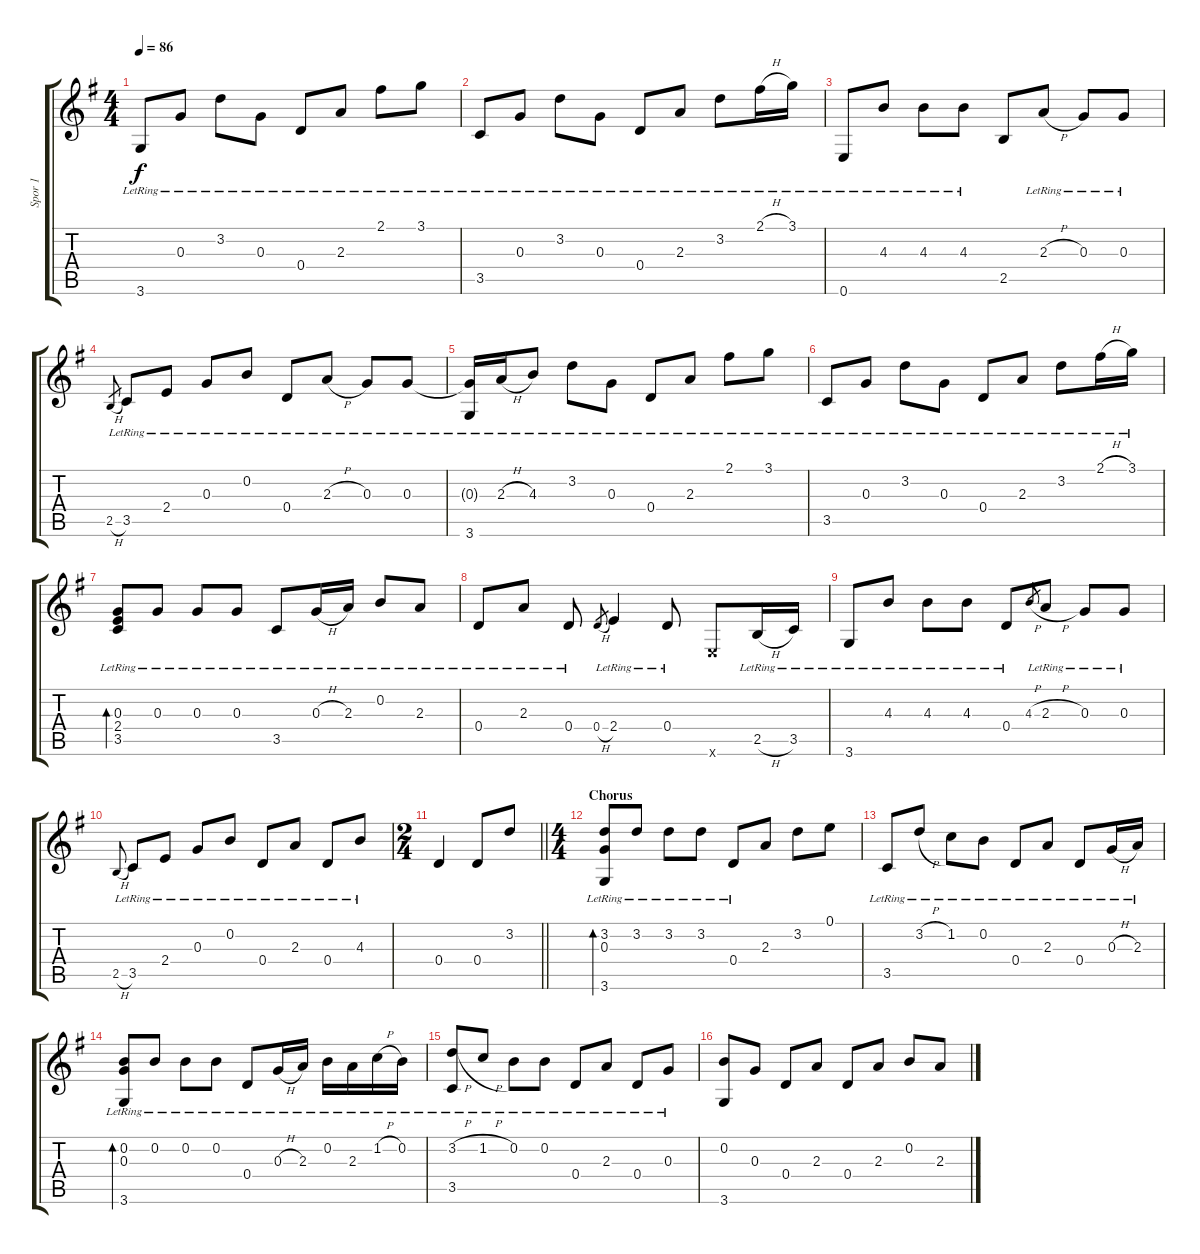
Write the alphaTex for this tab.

\track ("Spor 1" "Spor 1") {instrument acousticguitarsteel}
\staff {score tabs}
\tuning (E4 B3 G3 D3 A2 E2) {hide}
\ts (4 4)
\tempo 86
\clef g2
\ks g
3.6{lr}.8{dy f} 0.3{lr}.8 3.2{lr}.8 0.3{lr}.8 0.4{lr}.8 2.3{lr}.8 2.1{lr}.8 3.1{lr}.8 |
3.5{lr}.8 0.3{lr}.8 3.2{lr}.8 0.3{lr}.8 0.4{lr}.8 2.3{lr}.8 3.2{lr}.8 2.1{h lr}.16 3.1{lr}.16 |
0.6{lr}.8 4.3{lr}.8 4.3{lr}.8 4.3{lr}.8 2.5.8 2.3{h lr}.8 0.3{lr}.8 0.3{lr}.8 |
2.5{h}.8{gr} 3.5{lr}.8 2.4{lr}.8 0.3{lr}.8 0.2{lr}.8 0.4{lr}.8 2.3{h lr}.8 0.3{lr}.8 0.3{lr}.8 |
(0.3{t} 3.6{lr}).16 2.3{h lr}.16 4.3{lr}.8 3.2{lr}.8 0.3{lr}.8 0.4{lr}.8 2.3{lr}.8 2.1{lr}.8 3.1{lr}.8 |
3.5{lr}.8 0.3{lr}.8 3.2{lr}.8 0.3{lr}.8 0.4{lr}.8 2.3{lr}.8 3.2{lr}.8 2.1{h lr}.16 3.1{lr}.16 |
(0.3{lr} 2.4{lr} 3.5{lr}).8{bd 120} 0.3{lr}.8 0.3{lr}.8 0.3{lr}.8 3.5{lr}.8 0.3{h lr}.16 2.3{lr}.16 0.2{lr}.8 2.3{lr}.8 |
0.4{lr}.8 2.3{lr}.8 0.4{lr}.8 0.4{h}.8{gr} 2.4{lr}.4 0.4{lr}.8 0.6{x}.8 2.5{h lr}.16 3.5{lr}.16 |
3.6{lr}.8 4.3{lr}.8 4.3{lr}.8 4.3{lr}.8 0.4{lr}.8 4.3{h}.8{gr} 2.3{h lr}.8 0.3{lr}.8 0.3{lr}.8 |
2.5{h}.8{gr onbeat} 3.5{lr}.8 2.4{lr}.8 0.3{lr}.8 0.2{lr}.8 0.4{lr}.8 2.3{lr}.8 0.4{lr}.8 4.3{lr}.8 |
\ts (2 4)
\barLineRight lightlight
0.4.4 0.4.8 3.2.8 |
\ts (4 4)
\section ("" "Chorus")
(3.2{lr} 0.3{lr} 3.6{lr}).8{bd 60} 3.2{lr}.8 3.2{lr}.8 3.2{lr}.8 0.4{lr}.8 2.3.8 3.2.8 0.1.8 |
3.5{lr}.8 3.2{h lr}.8 1.2{lr}.8 0.2{lr}.8 0.4{lr}.8 2.3{lr}.8 0.4{lr}.8 0.3{h lr}.16 2.3{lr}.16 |
(0.2{lr} 0.3{lr} 3.6{lr}).8{bd 60} 0.2{lr}.8 0.2{lr}.8 0.2{lr}.8 0.4{lr}.8 0.3{h lr}.16 2.3{lr}.16 0.2{lr}.16 2.3{lr}.16 1.2{h lr}.16 0.2{lr}.16 |
(3.2{h lr} 3.5{lr}).8 1.2{h lr}.8 0.2{lr}.8 0.2{lr}.8 0.4{lr}.8 2.3{lr}.8 0.4{lr}.8 0.3{lr}.8 |
(0.2 3.6).8 0.3.8 0.4.8 2.3.8 0.4.8 2.3.8 0.2.8 2.3.8
